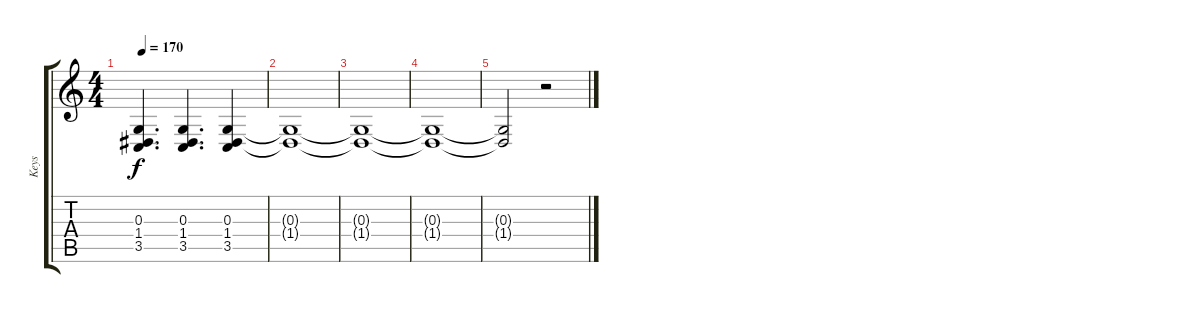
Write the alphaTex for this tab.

\track ("Keys" "Keys") {instrument lead2sawtooth}
\staff {score tabs}
\tuning (E4 B3 G3 D3 A2 E2) {hide}
\ts (4 4)
\tempo 170
\clef g2
\ks c
(0.3 1.4 3.5).4{d dy f} (0.3 1.4 3.5).4{d} (0.3 1.4 3.5).4 |
(0.3{t} 1.4{t}).1 |
(0.3{t} 1.4{t}).1 |
(0.3{t} 1.4{t}).1 |
(0.3{t} 1.4{t}).2 r.2
